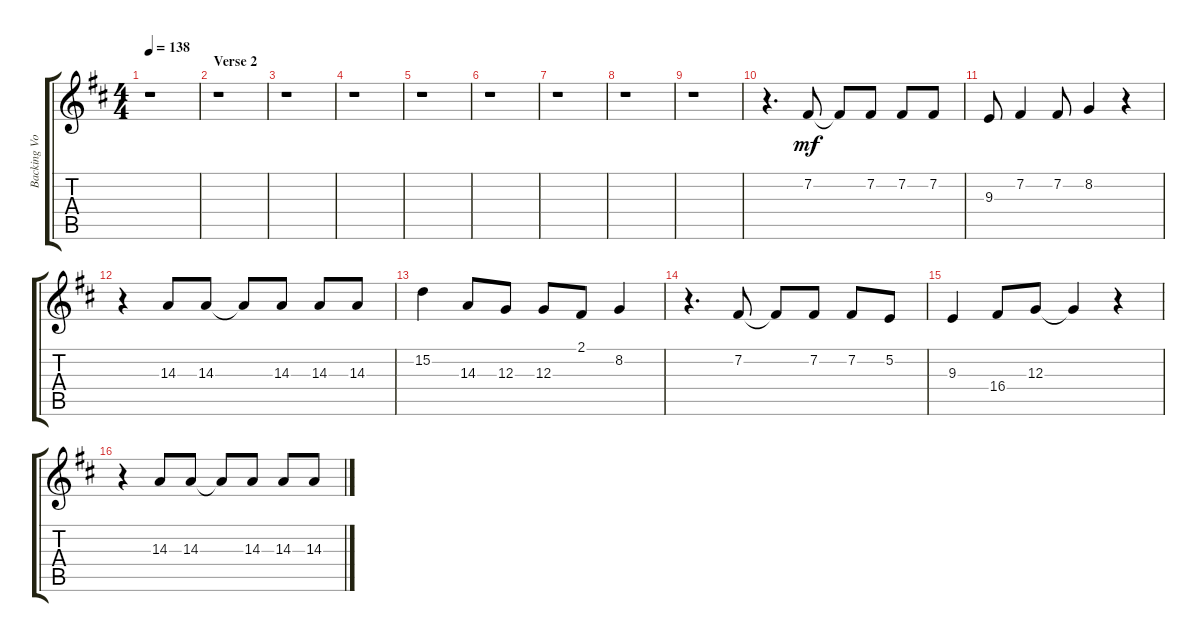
\track ("Backing Vocal" "Backing Vo") {instrument pad2warm}
\staff {score tabs}
\tuning (E4 B3 G3 D3 A2 E2) {hide}
\ts (4 4)
\tempo 138
\clef g2
\ks d
r.1{dy mf} |
\section ("" "Verse 2")
r.1 |
r.1 |
r.1 |
r.1 |
r.1 |
r.1 |
r.1 |
r.1 |
r.4{d} 7.2.8 7.2{t}.8 7.2.8 7.2.8 7.2.8 |
9.3.8 7.2.4 7.2.8 8.2.4 r.4 |
r.4 14.3.8 14.3.8 14.3{t}.8 14.3.8 14.3.8 14.3.8 |
15.2.4 14.3.8 12.3.8 12.3.8 2.1.8 8.2.4 |
r.4{d} 7.2.8 7.2{t}.8 7.2.8 7.2.8 5.2.8 |
9.3.4 16.4.8 12.3.8 12.3{t}.4 r.4 |
r.4 14.3.8 14.3.8 14.3{t}.8 14.3.8 14.3.8 14.3.8
